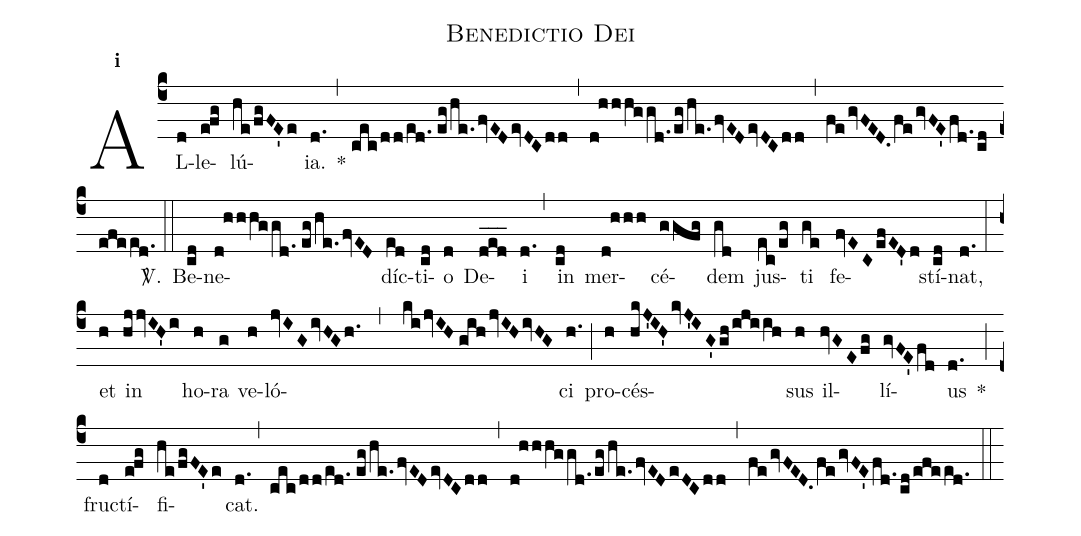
name:Benedictio Dei;
mode:1;
office-part:Alleluia;
%%
(c4) AL(d)le(e!fg)lú(he/fgFE'e)ia.(d.) *(,) (cec/dd/ed.//eg/he./fvED/evDC/dd) (,) (d!hhhggd./eg/he./fvED/evDC/dd) (,) (fe/gvFED./fe/gvFE'fd./cd/efeed.) <sp>V/</sp>.(::) Be(cd)ne(d!hhhggd.//eg/he./fvED)díc(ed)ti(cd)o(d) De(ded___)i(d.) (,) in(cd) mer(d!hhh)cé(ggfg)dem(gd) jus(ec/eg)ti(ge) fe(fvEC/efED'd)stí(cd)nat,(d.) (:) et(h) in(hjjvIH'i) ho(h)ra(g) ve(h)ló(jvIG/ivHGh. , ki/jvIH//gih/jvIH/ivHG)ci(h.) (;) pro(h)cés(hkJ'IH'/kvJ'IG'gh/ijiih)sus(h) il(hvGE/fg)lí(gvFE'/fd)us(d.) *(;) fruc(d)tí(e!fg)fi(he/fgFE'e)cat.(d.) (,) (cec/dd/ed.//eg/he./fvED/evDC/dd) (,) (d!hhhggd./eg/he./fvED/eDC/dd) (,) (fe/gvFED./fe/gvFE'/fd./cd/efeed.) (::)
